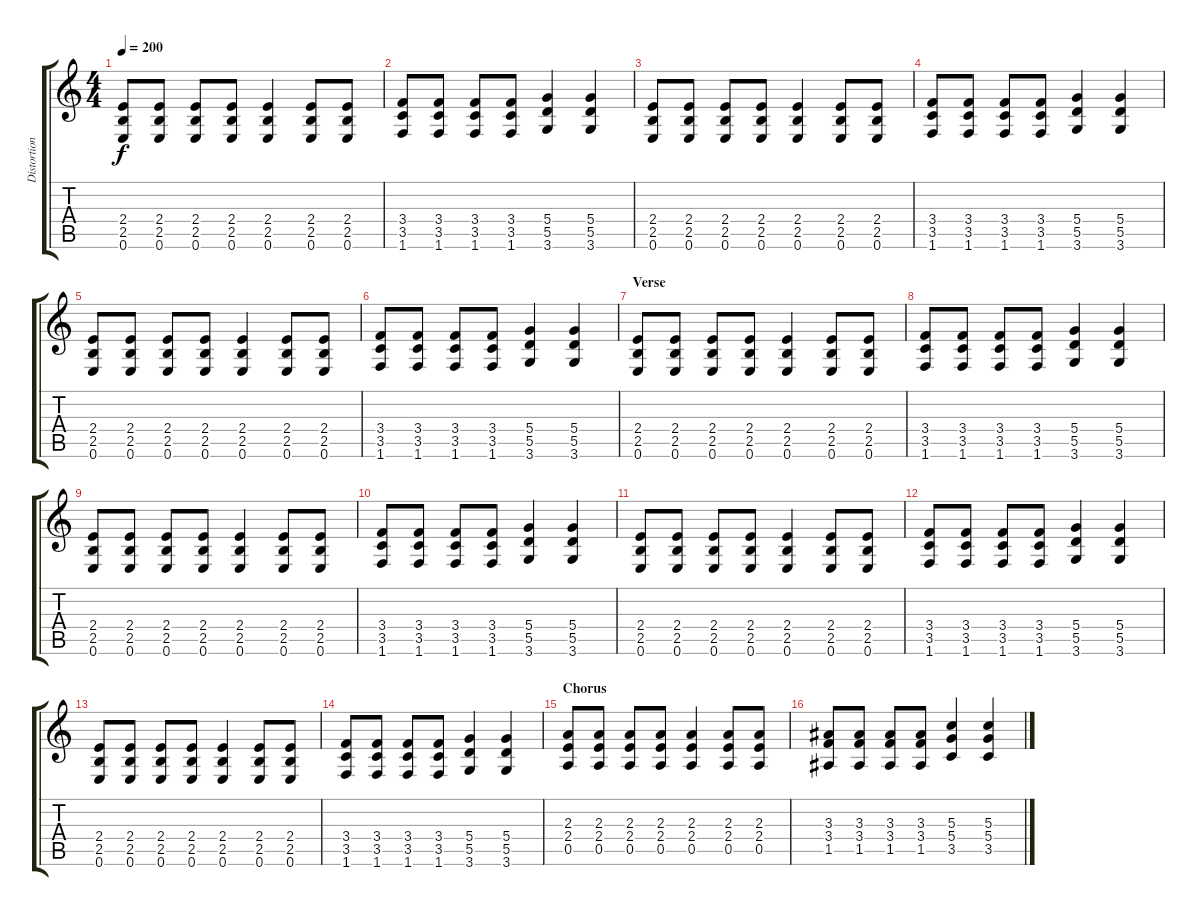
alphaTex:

\track ("Distortion Guitar" "Distortion") {instrument overdrivenguitar}
\staff {score tabs}
\tuning (E4 B3 G3 D3 A2 E2) {hide}
\ts (4 4)
\tempo 200
\clef g2
\ks c
(2.4 2.5 0.6).8{dy f} (2.4 2.5 0.6).8 (2.4 2.5 0.6).8 (2.4 2.5 0.6).8 (2.4 2.5 0.6).4 (2.4 2.5 0.6).8 (2.4 2.5 0.6).8 |
(3.4 3.5 1.6).8 (3.4 3.5 1.6).8 (3.4 3.5 1.6).8 (3.4 3.5 1.6).8 (5.4 5.5 3.6).4 (5.4 5.5 3.6).4 |
(2.4 2.5 0.6).8 (2.4 2.5 0.6).8 (2.4 2.5 0.6).8 (2.4 2.5 0.6).8 (2.4 2.5 0.6).4 (2.4 2.5 0.6).8 (2.4 2.5 0.6).8 |
(3.4 3.5 1.6).8 (3.4 3.5 1.6).8 (3.4 3.5 1.6).8 (3.4 3.5 1.6).8 (5.4 5.5 3.6).4 (5.4 5.5 3.6).4 |
(2.4 2.5 0.6).8 (2.4 2.5 0.6).8 (2.4 2.5 0.6).8 (2.4 2.5 0.6).8 (2.4 2.5 0.6).4 (2.4 2.5 0.6).8 (2.4 2.5 0.6).8 |
(3.4 3.5 1.6).8 (3.4 3.5 1.6).8 (3.4 3.5 1.6).8 (3.4 3.5 1.6).8 (5.4 5.5 3.6).4 (5.4 5.5 3.6).4 |
\section ("" "Verse")
(2.4 2.5 0.6).8 (2.4 2.5 0.6).8 (2.4 2.5 0.6).8 (2.4 2.5 0.6).8 (2.4 2.5 0.6).4 (2.4 2.5 0.6).8 (2.4 2.5 0.6).8 |
(3.4 3.5 1.6).8 (3.4 3.5 1.6).8 (3.4 3.5 1.6).8 (3.4 3.5 1.6).8 (5.4 5.5 3.6).4 (5.4 5.5 3.6).4 |
(2.4 2.5 0.6).8 (2.4 2.5 0.6).8 (2.4 2.5 0.6).8 (2.4 2.5 0.6).8 (2.4 2.5 0.6).4 (2.4 2.5 0.6).8 (2.4 2.5 0.6).8 |
(3.4 3.5 1.6).8 (3.4 3.5 1.6).8 (3.4 3.5 1.6).8 (3.4 3.5 1.6).8 (5.4 5.5 3.6).4 (5.4 5.5 3.6).4 |
(2.4 2.5 0.6).8 (2.4 2.5 0.6).8 (2.4 2.5 0.6).8 (2.4 2.5 0.6).8 (2.4 2.5 0.6).4 (2.4 2.5 0.6).8 (2.4 2.5 0.6).8 |
(3.4 3.5 1.6).8 (3.4 3.5 1.6).8 (3.4 3.5 1.6).8 (3.4 3.5 1.6).8 (5.4 5.5 3.6).4 (5.4 5.5 3.6).4 |
(2.4 2.5 0.6).8 (2.4 2.5 0.6).8 (2.4 2.5 0.6).8 (2.4 2.5 0.6).8 (2.4 2.5 0.6).4 (2.4 2.5 0.6).8 (2.4 2.5 0.6).8 |
(3.4 3.5 1.6).8 (3.4 3.5 1.6).8 (3.4 3.5 1.6).8 (3.4 3.5 1.6).8 (5.4 5.5 3.6).4 (5.4 5.5 3.6).4 |
\section ("" "Chorus")
(2.3 2.4 0.5).8 (2.3 2.4 0.5).8 (2.3 2.4 0.5).8 (2.3 2.4 0.5).8 (2.3 2.4 0.5).4 (2.3 2.4 0.5).8 (2.3 2.4 0.5).8 |
(3.3 3.4 1.5).8 (3.3 3.4 1.5).8 (3.3 3.4 1.5).8 (3.3 3.4 1.5).8 (5.3 5.4 3.5).4 (5.3 5.4 3.5).4
